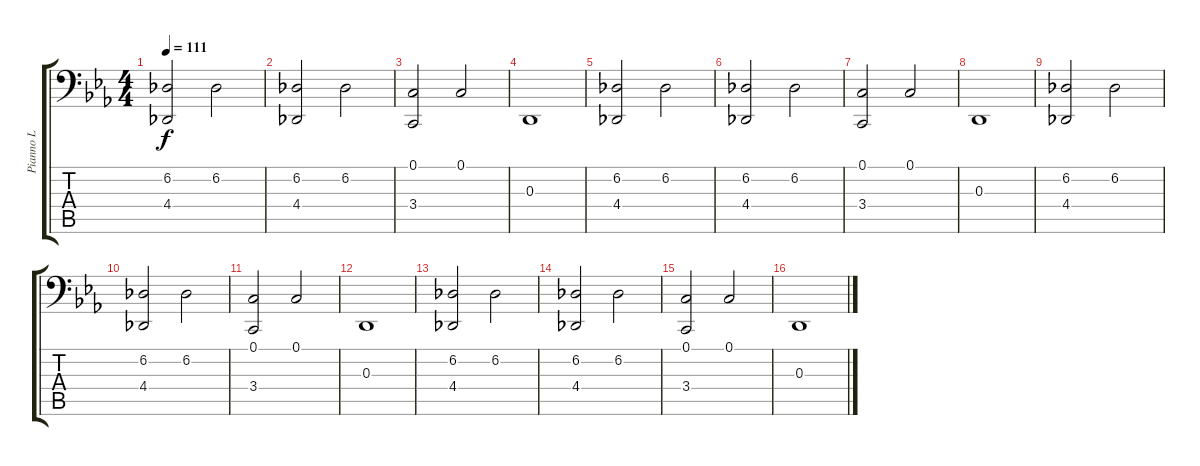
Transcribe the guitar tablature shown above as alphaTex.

\track ("Pianno L" "Pianno L") {instrument acousticgrandpiano}
\staff {score tabs}
\tuning (C3 G2 D2 A1 E1 B0) {hide}
\ts (4 4)
\tempo 111
\clef f4
\ks eb
(6.2 4.4).2{dy f} 6.2.2 |
(6.2 4.4).2 6.2.2 |
(0.1 3.4).2 0.1.2 |
0.3.1 |
(6.2 4.4).2 6.2.2 |
(6.2 4.4).2 6.2.2 |
(0.1 3.4).2 0.1.2 |
0.3.1 |
(6.2 4.4).2 6.2.2 |
(6.2 4.4).2 6.2.2 |
(0.1 3.4).2 0.1.2 |
0.3.1 |
(6.2 4.4).2 6.2.2 |
(6.2 4.4).2 6.2.2 |
(0.1 3.4).2 0.1.2 |
0.3.1
